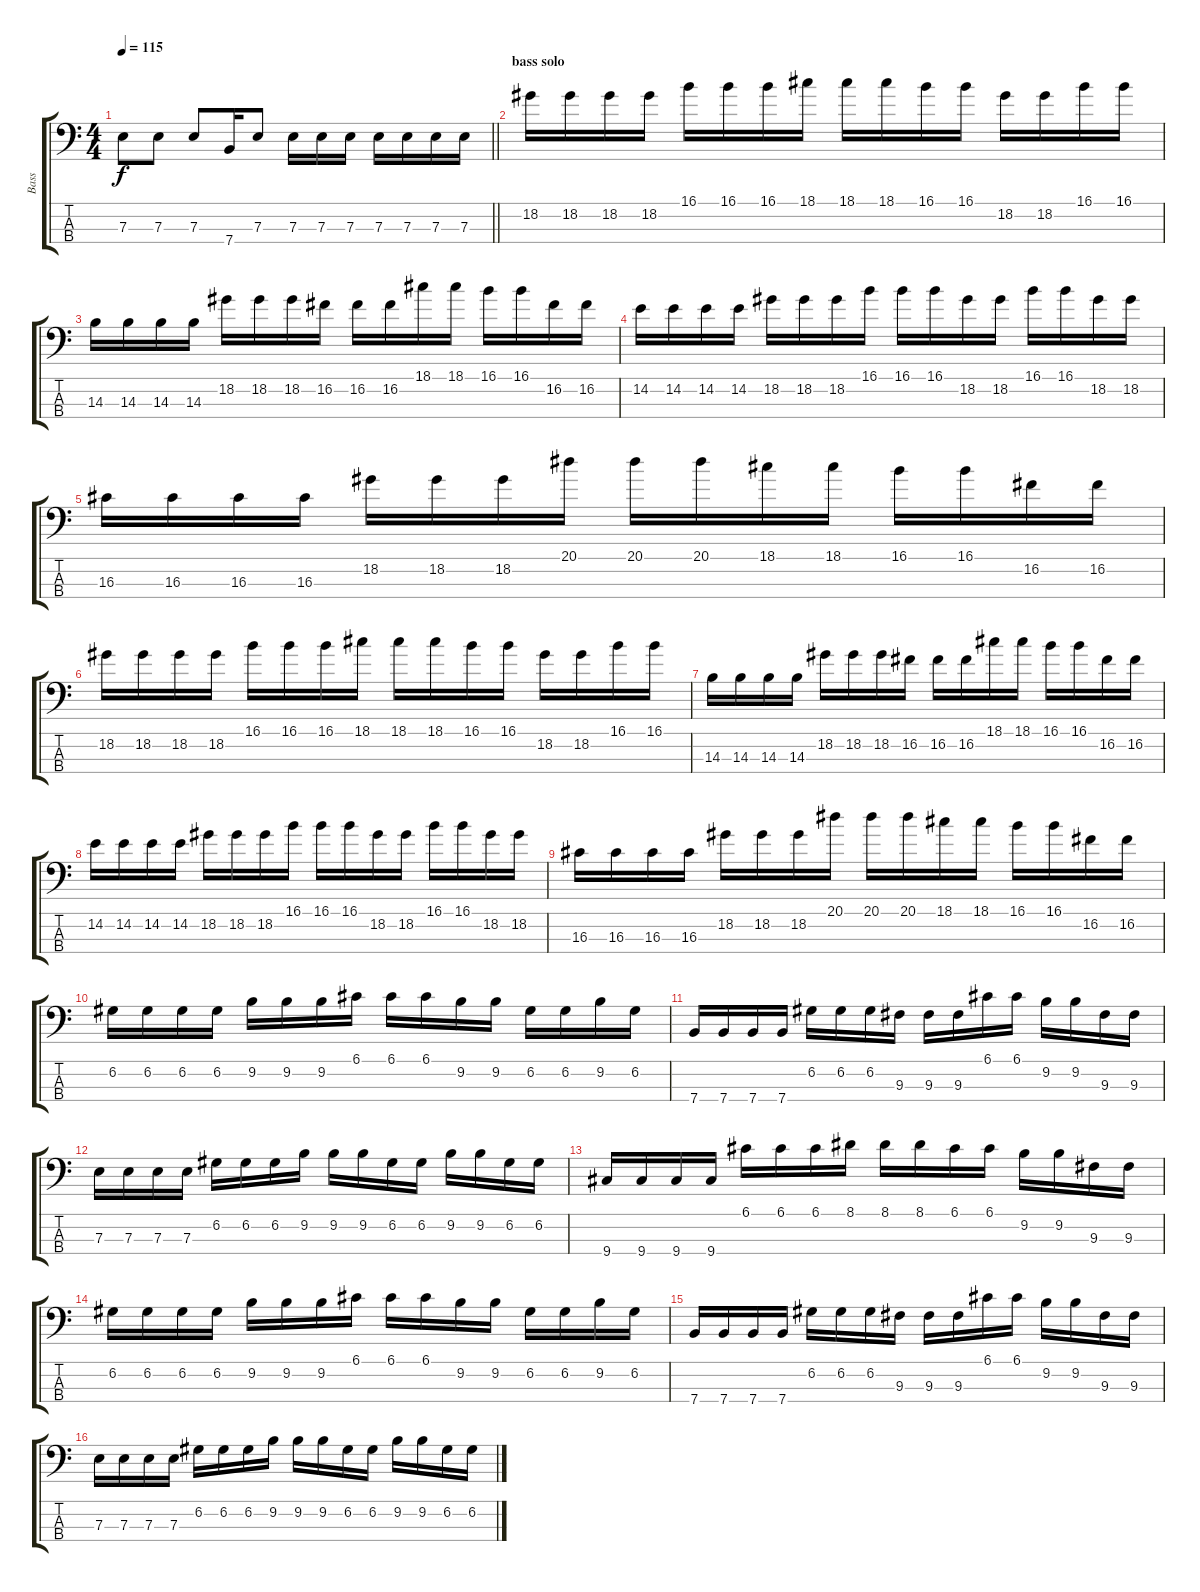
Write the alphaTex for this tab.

\track ("Bass" "Bass") {instrument electricbassfinger}
\staff {score tabs}
\tuning (G2 D2 A1 E1) {hide}
\ts (4 4)
\tempo 115
\clef f4
\barLineRight lightlight
\ks c
7.3.8{dy f} 7.3.8 7.3.8 7.4.16 7.3.8 7.3.16 7.3.16 7.3.16 7.3.16 7.3.16 7.3.16 7.3.16 |
\section ("" "bass solo")
18.2.16 18.2.16 18.2.16 18.2.16 16.1.16 16.1.16 16.1.16 18.1.16 18.1.16 18.1.16 16.1.16 16.1.16 18.2.16 18.2.16 16.1.16 16.1.16 |
14.3.16 14.3.16 14.3.16 14.3.16 18.2.16 18.2.16 18.2.16 16.2.16 16.2.16 16.2.16 18.1.16 18.1.16 16.1.16 16.1.16 16.2.16 16.2.16 |
14.2.16 14.2.16 14.2.16 14.2.16 18.2.16 18.2.16 18.2.16 16.1.16 16.1.16 16.1.16 18.2.16 18.2.16 16.1.16 16.1.16 18.2.16 18.2.16 |
16.3.16 16.3.16 16.3.16 16.3.16 18.2.16 18.2.16 18.2.16 20.1.16 20.1.16 20.1.16 18.1.16 18.1.16 16.1.16 16.1.16 16.2.16 16.2.16 |
18.2.16 18.2.16 18.2.16 18.2.16 16.1.16 16.1.16 16.1.16 18.1.16 18.1.16 18.1.16 16.1.16 16.1.16 18.2.16 18.2.16 16.1.16 16.1.16 |
14.3.16 14.3.16 14.3.16 14.3.16 18.2.16 18.2.16 18.2.16 16.2.16 16.2.16 16.2.16 18.1.16 18.1.16 16.1.16 16.1.16 16.2.16 16.2.16 |
14.2.16 14.2.16 14.2.16 14.2.16 18.2.16 18.2.16 18.2.16 16.1.16 16.1.16 16.1.16 18.2.16 18.2.16 16.1.16 16.1.16 18.2.16 18.2.16 |
16.3.16 16.3.16 16.3.16 16.3.16 18.2.16 18.2.16 18.2.16 20.1.16 20.1.16 20.1.16 18.1.16 18.1.16 16.1.16 16.1.16 16.2.16 16.2.16 |
6.2.16 6.2.16 6.2.16 6.2.16 9.2.16 9.2.16 9.2.16 6.1.16 6.1.16 6.1.16 9.2.16 9.2.16 6.2.16 6.2.16 9.2.16 6.2.16 |
7.4.16 7.4.16 7.4.16 7.4.16 6.2.16 6.2.16 6.2.16 9.3.16 9.3.16 9.3.16 6.1.16 6.1.16 9.2.16 9.2.16 9.3.16 9.3.16 |
7.3.16 7.3.16 7.3.16 7.3.16 6.2.16 6.2.16 6.2.16 9.2.16 9.2.16 9.2.16 6.2.16 6.2.16 9.2.16 9.2.16 6.2.16 6.2.16 |
9.4.16 9.4.16 9.4.16 9.4.16 6.1.16 6.1.16 6.1.16 8.1.16 8.1.16 8.1.16 6.1.16 6.1.16 9.2.16 9.2.16 9.3.16 9.3.16 |
6.2.16 6.2.16 6.2.16 6.2.16 9.2.16 9.2.16 9.2.16 6.1.16 6.1.16 6.1.16 9.2.16 9.2.16 6.2.16 6.2.16 9.2.16 6.2.16 |
7.4.16 7.4.16 7.4.16 7.4.16 6.2.16 6.2.16 6.2.16 9.3.16 9.3.16 9.3.16 6.1.16 6.1.16 9.2.16 9.2.16 9.3.16 9.3.16 |
7.3.16 7.3.16 7.3.16 7.3.16 6.2.16 6.2.16 6.2.16 9.2.16 9.2.16 9.2.16 6.2.16 6.2.16 9.2.16 9.2.16 6.2.16 6.2.16
